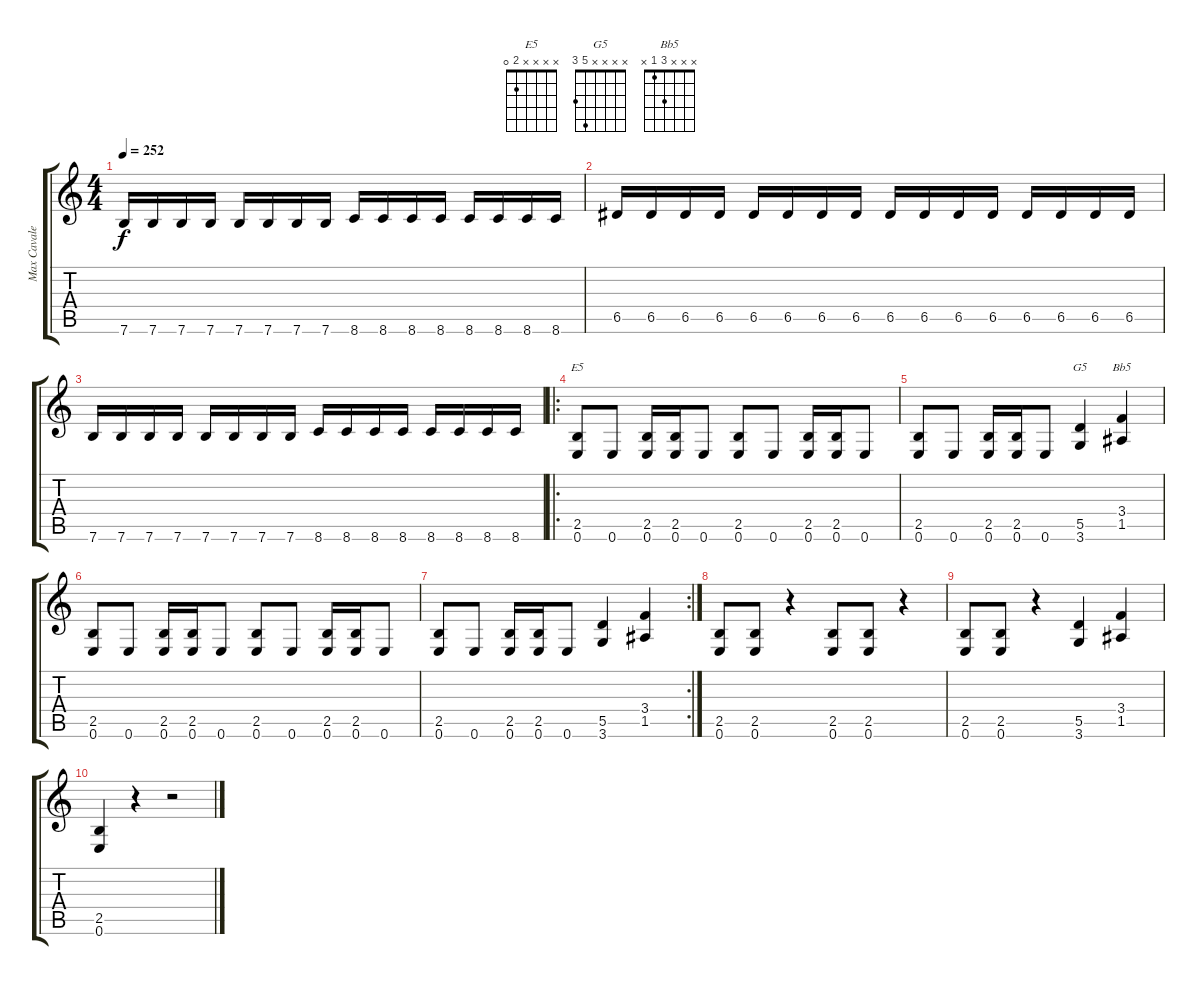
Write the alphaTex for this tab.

\track ("Max Cavalera" "Max Cavale") {instrument overdrivenguitar}
\staff {score tabs}
\tuning (E4 B3 G3 D3 A2 E2) {hide}
\chord ("E5" x x x x 2 0)
\chord ("G5" x x x x 5 3)
\chord ("Bb5" x x x 3 1 x)
\ts (4 4)
\tempo 252
\clef g2
\ks c
7.6.16{dy f} 7.6.16 7.6.16 7.6.16 7.6.16 7.6.16 7.6.16 7.6.16 8.6.16 8.6.16 8.6.16 8.6.16 8.6.16 8.6.16 8.6.16 8.6.16 |
6.5.16 6.5.16 6.5.16 6.5.16 6.5.16 6.5.16 6.5.16 6.5.16 6.5.16 6.5.16 6.5.16 6.5.16 6.5.16 6.5.16 6.5.16 6.5.16 |
7.6.16 7.6.16 7.6.16 7.6.16 7.6.16 7.6.16 7.6.16 7.6.16 8.6.16 8.6.16 8.6.16 8.6.16 8.6.16 8.6.16 8.6.16 8.6.16 |
\ro
(2.5 0.6).8{ch "E5"} 0.6.8 (2.5 0.6).16 (2.5 0.6).16 0.6.8 (2.5 0.6).8 0.6.8 (2.5 0.6).16 (2.5 0.6).16 0.6.8 |
(2.5 0.6).8 0.6.8 (2.5 0.6).16 (2.5 0.6).16 0.6.8 (5.5 3.6).4{ch "G5"} (3.4 1.5).4{ch "Bb5"} |
(2.5 0.6).8 0.6.8 (2.5 0.6).16 (2.5 0.6).16 0.6.8 (2.5 0.6).8 0.6.8 (2.5 0.6).16 (2.5 0.6).16 0.6.8 |
\rc 2
(2.5 0.6).8 0.6.8 (2.5 0.6).16 (2.5 0.6).16 0.6.8 (5.5 3.6).4 (3.4 1.5).4 |
(2.5 0.6).8 (2.5 0.6).8 r.4 (2.5 0.6).8 (2.5 0.6).8 r.4 |
(2.5 0.6).8 (2.5 0.6).8 r.4 (5.5 3.6).4 (3.4 1.5).4 |
(2.5 0.6).4 r.4 r.2
